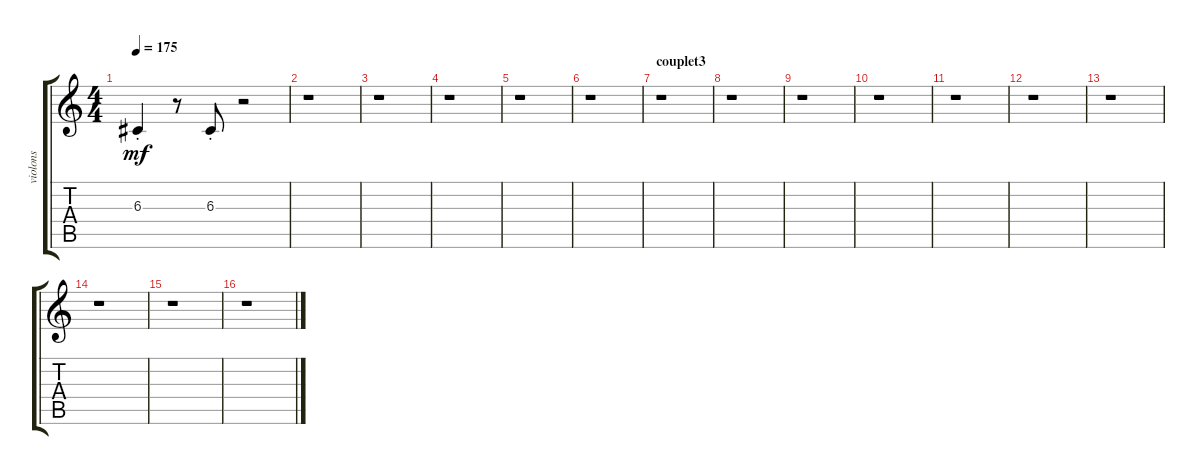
\track ("violons" "violons") {instrument orchestrahit}
\staff {score tabs}
\tuning (E4 B3 G3 D3 A2 E2) {hide}
\ts (4 4)
\tempo 175
\clef g2
\ks c
6.3{st}.4{dy mf} r.8 6.3{st}.8 r.2 |
r.1 |
r.1 |
r.1 |
r.1 |
r.1 |
\section ("" "couplet3")
r.1 |
r.1 |
r.1 |
r.1 |
r.1 |
r.1 |
r.1 |
r.1 |
r.1 |
r.1
